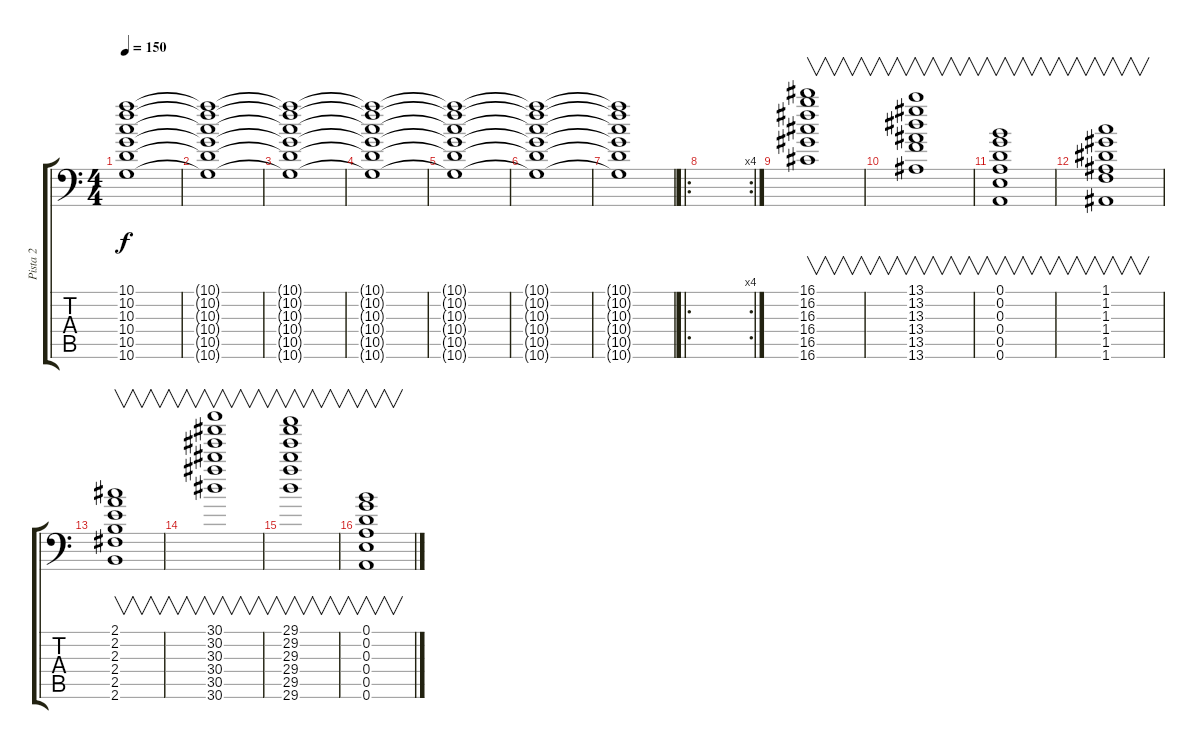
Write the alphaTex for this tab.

\track ("Pista 2" "Pista 2") {instrument overdrivenguitar}
\staff {score tabs}
\tuning (B3 G3 D3 A2 E2 A1) {hide}
\ts (4 4)
\tempo 150
\clef f4
\ks c
(10.1{t} 10.2{t} 10.3{t} 10.4{t} 10.5{t} 10.6{t}).1{dy f} |
(10.1{t} 10.2{t} 10.3{t} 10.4{t} 10.5{t} 10.6{t}).1 |
(10.1{t} 10.2{t} 10.3{t} 10.4{t} 10.5{t} 10.6{t}).1 |
(10.1{t} 10.2{t} 10.3{t} 10.4{t} 10.5{t} 10.6{t}).1 |
(10.1{t} 10.2{t} 10.3{t} 10.4{t} 10.5{t} 10.6{t}).1 |
(10.1{t} 10.2{t} 10.3{t} 10.4{t} 10.5{t} 10.6{t}).1 |
(10.1{t} 10.2{t} 10.3{t} 10.4{t} 10.5{t} 10.6{t}).1 |
\ro
\rc 4
|
(16.1 16.2 16.3 16.4 16.5 16.6).1{v} |
(13.1 13.2 13.3 13.4 13.5 13.6).1{v} |
(0.1 0.2 0.3 0.4 0.5 0.6).1{v} |
(1.1 1.2 1.3 1.4 1.5 1.6).1{v} |
(2.1 2.2 2.3 2.4 2.5 2.6).1{v} |
(30.1 30.2 30.3 30.4 30.5 30.6).1{v} |
(29.1 29.2 29.3 29.4 29.5 29.6).1{v} |
(0.1 0.2 0.3 0.4 0.5 0.6).1{v}
